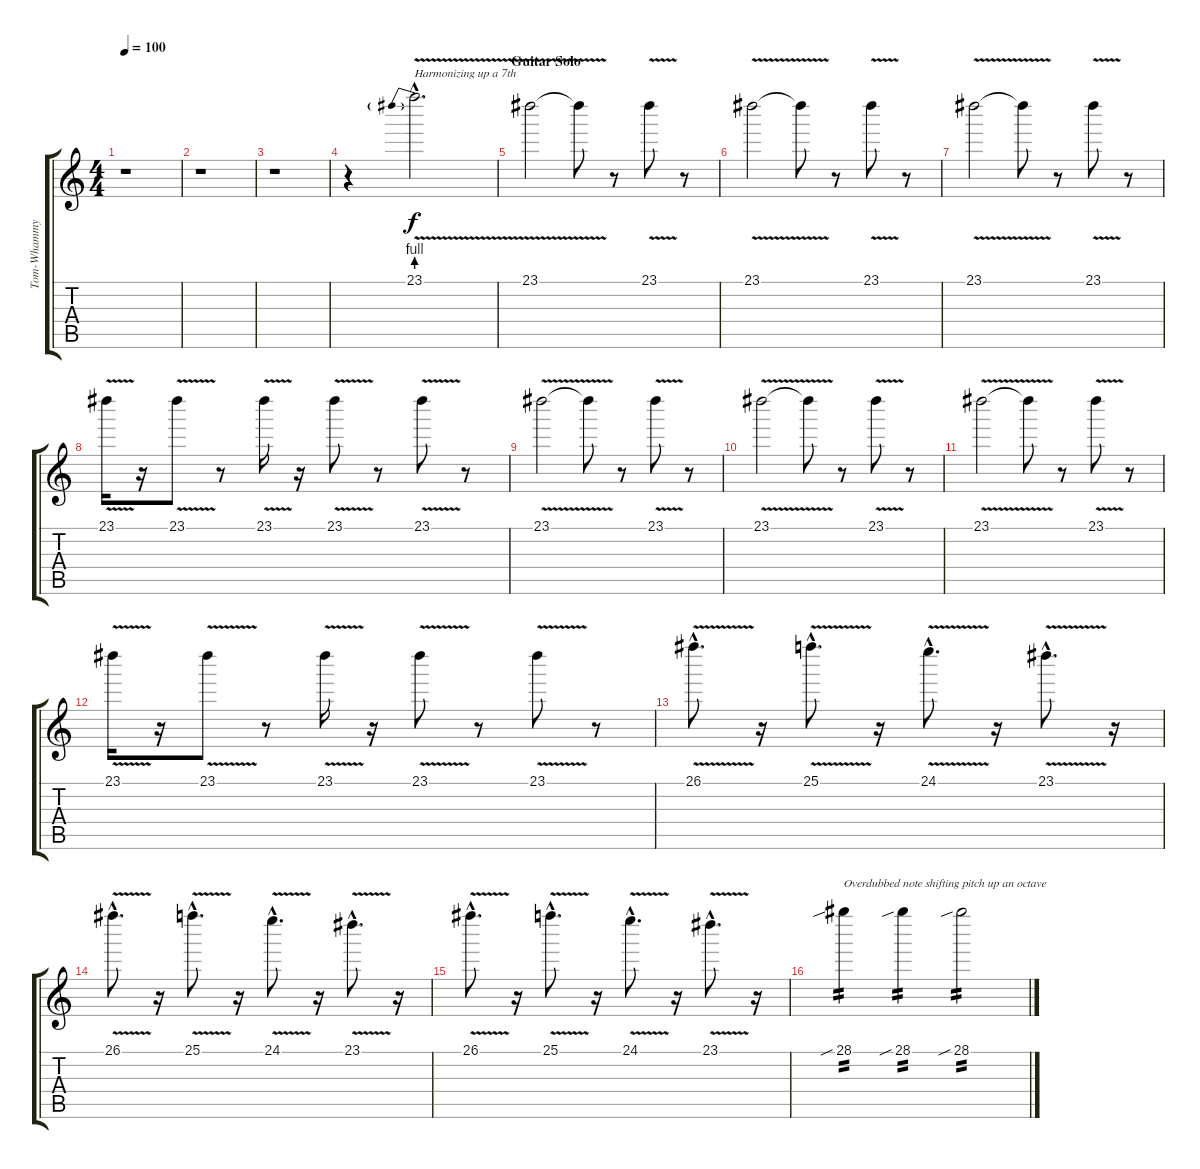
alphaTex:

\track ("Tom-Whammy" "Tom-Whammy") {instrument overdrivenguitar}
\staff {score tabs}
\tuning (E4 B3 G3 D3 A2 D2) {hide}
\ts (4 4)
\tempo 100
\clef g2
\ks c
r.1{dy f} |
r.1 |
r.1 |
r.4 23.1{be (prebend 0 4 60 4) v hac}.2{d txt "Harmonizing up a 7th"} |
\section ("" "Guitar Solo")
23.1{v}.2 23.1{t}.8 r.8 23.1{v}.8 r.8 |
23.1{v}.2 23.1{t}.8 r.8 23.1{v}.8 r.8 |
23.1{v}.2 23.1{t}.8 r.8 23.1{v}.8 r.8 |
23.1{v}.16 r.16 23.1{v}.8 r.8 23.1{v}.16 r.16 23.1{v}.8 r.8 23.1{v}.8 r.8 |
23.1{v}.2 23.1{t}.8 r.8 23.1{v}.8 r.8 |
23.1{v}.2 23.1{t}.8 r.8 23.1{v}.8 r.8 |
23.1{v}.2 23.1{t}.8 r.8 23.1{v}.8 r.8 |
23.1{v}.16 r.16 23.1{v}.8 r.8 23.1{v}.16 r.16 23.1{v}.8 r.8 23.1{v}.8 r.8 |
26.1{v hac}.8{d} r.16 25.1{v hac}.8{d} r.16 24.1{v hac}.8{d} r.16 23.1{v hac}.8{d} r.16 |
26.1{v hac}.8{d} r.16 25.1{v hac}.8{d} r.16 24.1{v hac}.8{d} r.16 23.1{v hac}.8{d} r.16 |
26.1{v hac}.8{d} r.16 25.1{v hac}.8{d} r.16 24.1{v hac}.8{d} r.16 23.1{v hac}.8{d} r.16 |
28.1{sib}.4{txt "Overdubbed note shifting pitch up an octave" tp 2} 28.1{sib}.4{tp 2} 28.1{sib}.2{tp 2}
